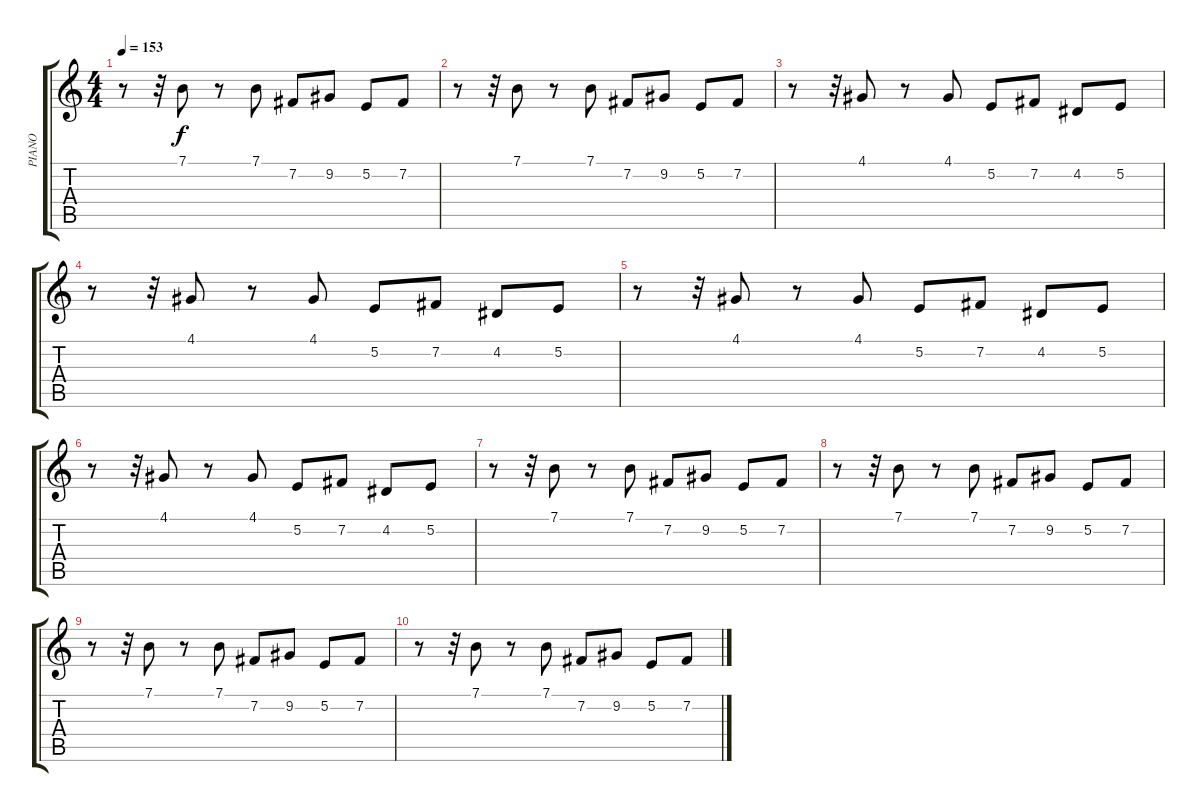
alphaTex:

\track ("PIANO" "PIANO") {instrument brightacousticpiano}
\staff {score tabs}
\tuning (E4 B3 G3 D3 A2 E2) {hide}
\ts (4 4)
\tempo 153
\clef g2
\ks c
r.8{dy f} r.32 7.1.8 r.8 7.1.8 7.2.8 9.2.8 5.2.8 7.2.8 |
r.8 r.32 7.1.8 r.8 7.1.8 7.2.8 9.2.8 5.2.8 7.2.8 |
r.8 r.32 4.1.8 r.8 4.1.8 5.2.8 7.2.8 4.2.8 5.2.8 |
r.8 r.32 4.1.8 r.8 4.1.8 5.2.8 7.2.8 4.2.8 5.2.8 |
r.8 r.32 4.1.8 r.8 4.1.8 5.2.8 7.2.8 4.2.8 5.2.8 |
r.8 r.32 4.1.8 r.8 4.1.8 5.2.8 7.2.8 4.2.8 5.2.8 |
r.8 r.32 7.1.8 r.8 7.1.8 7.2.8 9.2.8 5.2.8 7.2.8 |
r.8 r.32 7.1.8 r.8 7.1.8 7.2.8 9.2.8 5.2.8 7.2.8 |
r.8 r.32 7.1.8 r.8 7.1.8 7.2.8 9.2.8 5.2.8 7.2.8 |
r.8 r.32 7.1.8 r.8 7.1.8 7.2.8 9.2.8 5.2.8 7.2.8
